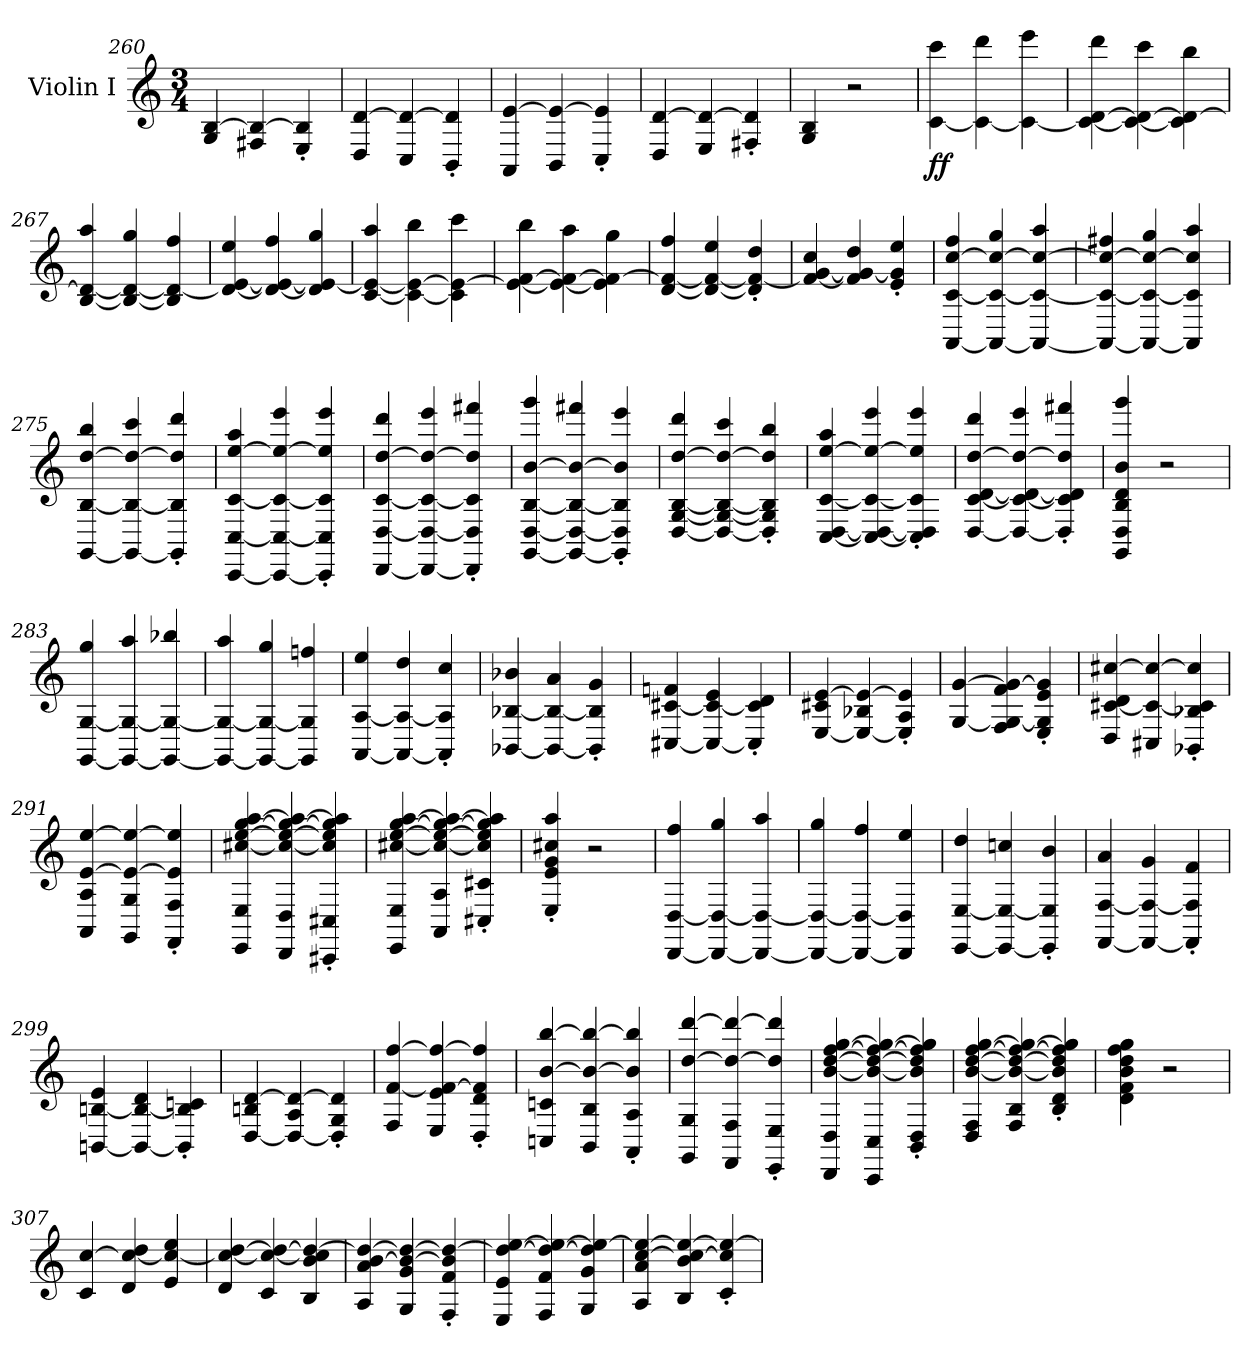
**kern	**dynam
*part1	*part1
*staff1	*staff1
*I"Violin I	*
*I'Vln	*
*clefG2	*
*k[]	*
*C:	*
*M3/4	*
=260	=260
4G [4B	.
4F#X 4B_	.
4E' 4B]'	.
=261	=261
4D [4d	.
4C 4d_	.
4BB' 4d]'	.
=262	=262
4AA [4e	.
4BB 4e_	.
4C' 4e]'	.
=263	=263
4D [4d	.
4E 4d_	.
4F#X' 4d]'	.
=264	=264
4G 4B	.
2r	.
=265	=265
[4c 4ccc	ff
4c_ 4ddd	.
4c_ 4eee	.
=266	=266
4c_ [4d 4ddd	.
4c_ 4d_ 4ccc	.
4c] 4d_ 4bb	.
=267	=267
[4B 4d_ 4aa	.
4B_ 4d_ 4gg	.
4B] 4d_ 4ff	.
=268	=268
4d_ [4e 4ee	.
4d_ 4e_ 4ff	.
4d] 4e_ 4gg	.
=269	=269
[4c 4e_ 4aa	.
4c_ 4e_ 4bb	.
4c] 4e_ 4ccc	.
=270	=270
4e_ [4f 4bb	.
4e_ 4f_ 4aa	.
4e] 4f_ 4gg	.
=271	=271
[4d 4f_ 4ff	.
4d_ 4f_ 4ee	.
4d]' 4f_' 4dd'	.
=272	=272
4f_ [4g 4cc	.
4f] 4g_ 4dd	.
4e' 4g]' 4ee'	.
=273	=273
[4AA [4c [4cc 4ff	.
4AA_ 4c_ 4cc_ 4gg	.
4AA_ 4c_ 4cc_ 4aa	.
=274	=274
4AA_ 4c_ 4cc_ 4ff#X	.
4AA_ 4c_ 4cc_ 4gg	.
4AA] 4c] 4cc] 4aa	.
=275	=275
[4GG [4B [4dd 4bb	.
4GG_ 4B_ 4dd_ 4ccc	.
4GG]' 4B]' 4dd]' 4ddd'	.
=276	=276
[4CC [4C [4c [4ee 4aa	.
4CC_ 4C_ 4c_ 4ee_ 4eee	.
4CC]' 4C]' 4c]' 4ee]' 4eee'	.
=277	=277
[4DD [4D [4c [4dd 4ddd	.
4DD_ 4D_ 4c_ 4dd_ 4eee	.
4DD]' 4D]' 4c]' 4dd]' 4fff#X'	.
=278	=278
[4GG [4D [4B [4b 4ggg	.
4GG_ 4D_ 4B_ 4b_ 4fff#X	.
4GG]' 4D]' 4B]' 4b]' 4eee'	.
=279	=279
[4D [4G [4B [4dd 4ddd	.
4D_ 4G_ 4B_ 4dd_ 4ccc	.
4D]' 4G]' 4B]' 4dd]' 4bb'	.
=280	=280
[4C [4D [4c [4ee 4aa	.
4C_ 4D_ 4c_ 4ee_ 4eee	.
4C]' 4D]' 4c]' 4ee]' 4eee'	.
=281	=281
[4D [4c [4d [4dd 4ddd	.
4D_ 4c_ 4d_ 4dd_ 4eee	.
4D]' 4c]' 4d]' 4dd]' 4fff#X'	.
=282	=282
4GG 4D 4B 4d 4b 4ggg	.
2r	.
=283	=283
[4GG [4G 4gg	.
4GG_ 4G_ 4aa	.
4GG_ 4G_ 4bb-X	.
=284	=284
4GG_ 4G_ 4aa	.
4GG_ 4G_ 4gg	.
4GG] 4G] 4ffn	.
=285	=285
[4AA [4A 4ee	.
4AA_ 4A_ 4dd	.
4AA]' 4A]' 4cc'	.
=286	=286
[4BB-X [4B-X 4b-X	.
4BB-_ 4B-_ 4a	.
4BB-]' 4B-]' 4g'	.
=287	=287
[4C#X [4c#X 4fn	.
4C#_ 4c#_ 4e	.
4C#]' 4c#]' 4d'	.
=288	=288
[4E 4c#X [4e	.
4E_ 4B-X 4e_	.
4E]' 4A' 4e]'	.
=289	=289
[4G [4g	.
4F 4G_ 4f 4g_	.
4E' 4G]' 4e' 4g]'	.
=290	=290
4D [4c#X 4d [4cc#X	.
4C#X 4c#_ 4cc#_	.
4BB-X' 4B-X' 4c#]' 4cc#]'	.
=291	=291
4AA 4A [4e [4ee	.
4GG 4G 4e_ 4ee_	.
4FF' 4F' 4e]' 4ee]'	.
=292	=292
4EE 4E [4cc#X [4ee [4gg [4aa	.
4DD 4D 4cc#_ 4ee_ 4gg_ 4aa_	.
4CC#X' 4C#X' 4cc#]' 4ee]' 4gg]' 4aa]'	.
=293	=293
4EE 4E [4cc#X [4ee [4gg [4aa	.
4AA 4A 4cc#_ 4ee_ 4gg_ 4aa_	.
4C#X' 4c#X' 4cc#]' 4ee]' 4gg]' 4aa]'	.
=294	=294
4E' 4e' 4g' 4cc#X' 4aa'	.
2r	.
=295	=295
[4DD [4D 4ff	.
4DD_ 4D_ 4gg	.
4DD_ 4D_ 4aa	.
=296	=296
4DD_ 4D_ 4gg	.
4DD_ 4D_ 4ff	.
4DD] 4D] 4ee	.
=297	=297
[4EE [4E 4dd	.
4EE_ 4E_ 4ccn	.
4EE]' 4E]' 4b'	.
=298	=298
[4FF [4F 4a	.
4FF_ 4F_ 4g	.
4FF]' 4F]' 4f'	.
=299	=299
[4BBn [4Bn 4e	.
4BB_ 4B_ 4d	.
4BB]' 4B]' 4cn'	.
=300	=300
[4D 4Bn [4d	.
4D_ 4A 4d_	.
4D]' 4G' 4d]'	.
=301	=301
4F [4f [4ff	.
4E 4e 4f_ 4ff_	.
4D' 4d' 4f]' 4ff]'	.
=302	=302
4Cn 4cn [4b [4bb	.
4BB 4B 4b_ 4bb_	.
4AA' 4A' 4b]' 4bb]'	.
=303	=303
4GG 4G [4dd [4ddd	.
4FF 4F 4dd_ 4ddd_	.
4EE' 4E' 4dd]' 4ddd]'	.
=304	=304
4DD 4D [4b [4dd [4ff [4gg	.
4CC 4C 4b_ 4dd_ 4ff_ 4gg_	.
4BB' 4D' 4b]' 4dd]' 4ff]' 4gg]'	.
=305	=305
4D 4F [4b [4dd [4ff [4gg	.
4F 4B 4b_ 4dd_ 4ff_ 4gg_	.
4B' 4d' 4b]' 4dd]' 4ff]' 4gg]'	.
=306	=306
4d 4f 4b 4dd 4ff 4gg	.
2r	.
=307	=307
4c [4cc	.
4d 4cc_ 4dd	.
4e 4cc_ 4ee	.
=308	=308
4d 4cc_ [4dd	.
4c 4cc_ 4dd_	.
4B 4b 4cc] 4dd_	.
=309	=309
4A 4a [4b 4dd_	.
4G 4g 4b_ 4dd_	.
4F' 4f' 4b]' 4dd_'	.
=310	=310
4E 4e 4dd_ [4ee	.
4F 4f 4dd_ 4ee_	.
4G 4g 4dd] 4ee_	.
=311	=311
4A 4a [4cc 4ee_	.
4B 4b 4cc_ 4ee_	.
4c' 4cc]' 4ee_'	.
=	=
*-	*-
